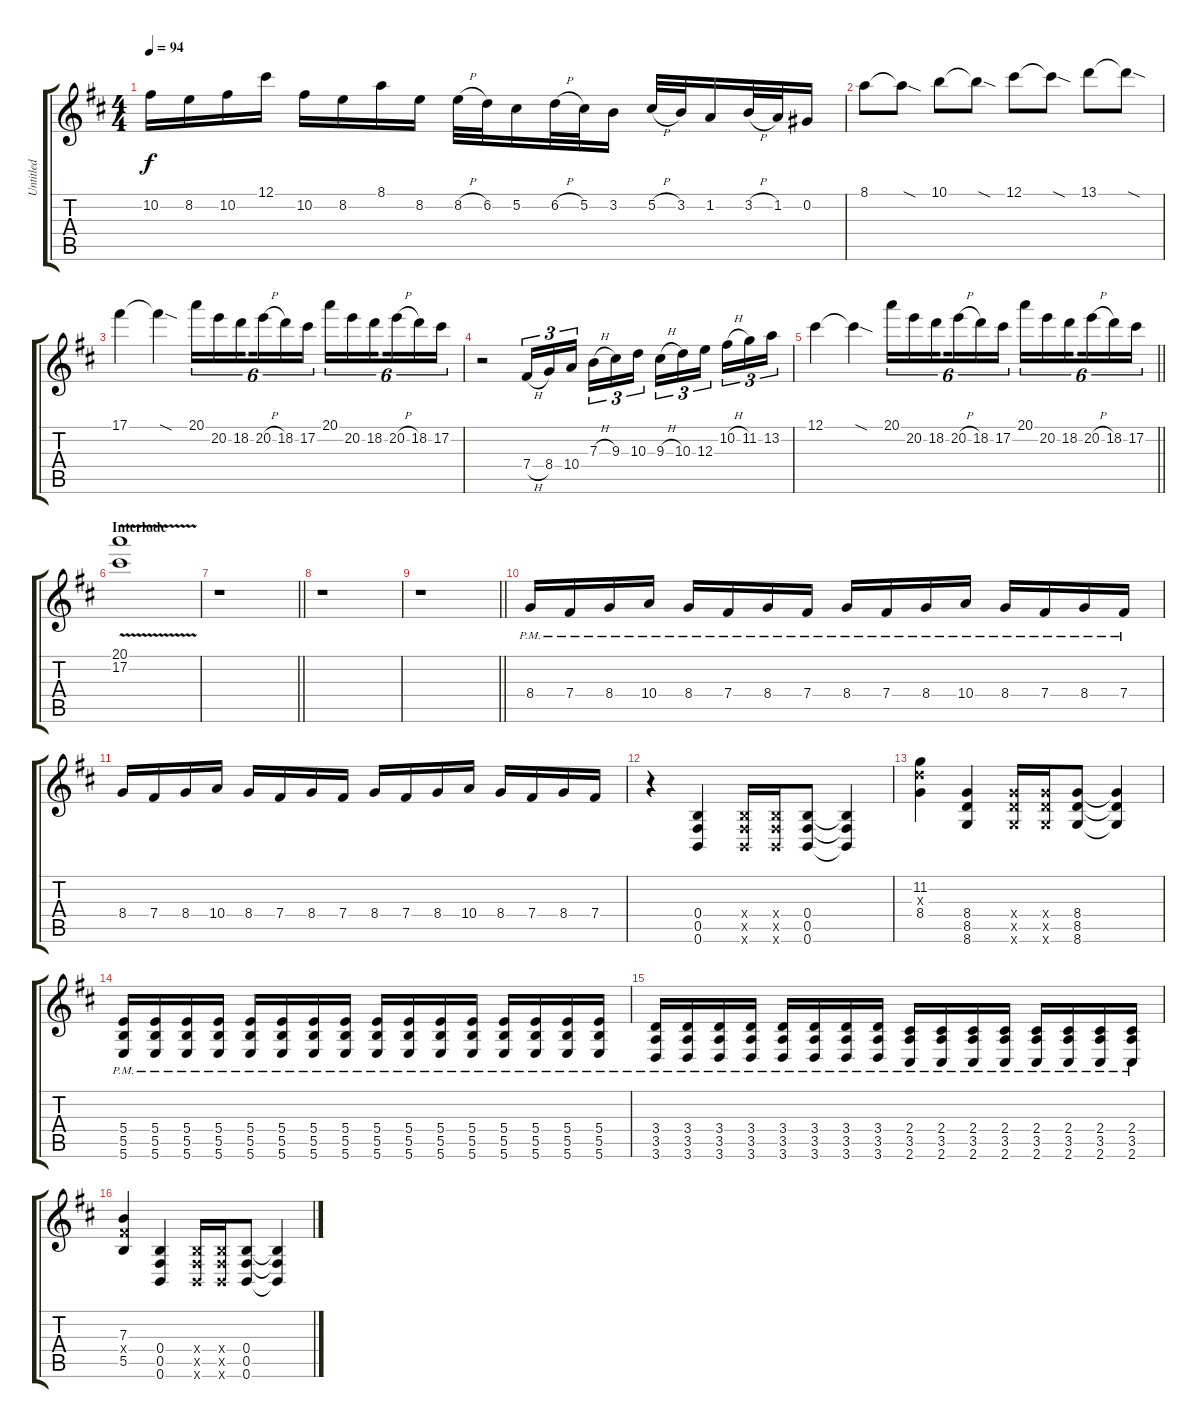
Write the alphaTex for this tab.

\track ("Untitled" "Untitled") {instrument distortionguitar}
\staff {score tabs}
\tuning (Db4 Ab3 E3 B2 Gb2 B1) {hide}
\ts (4 4)
\tempo 94
\clef g2
\ks d
10.2.16{dy f} 8.2.16 10.2.16 12.1.16 10.2.16 8.2.16 8.1.16 8.2.16 8.2{h}.32 6.2.32 5.2.16 6.2{h}.32 5.2.32 3.2.16 5.2{h}.32 3.2.32 1.2.16 3.2{h}.32 1.2.32 0.2.16 |
8.1.8 8.1{sod t}.8 10.1.8 10.1{sod t}.8 12.1.8 12.1{sod t}.8 13.1.8 13.1{sod t}.8 |
17.1.4 17.1{sod t}.4 20.1.16{tu (6 4)} 20.2.16{tu (6 4)} 18.2.16{tu (6 4) beam splitsecondary} 20.2{h}.16{tu (6 4)} 18.2.16{tu (6 4)} 17.2.16{tu (6 4)} 20.1.16{tu (6 4)} 20.2.16{tu (6 4)} 18.2.16{tu (6 4) beam splitsecondary} 20.2{h}.16{tu (6 4)} 18.2.16{tu (6 4)} 17.2.16{tu (6 4)} |
r.2 7.4{h}.16{tu (3 2)} 8.4.16{tu (3 2)} 10.4.16{tu (3 2) beam splitsecondary} 7.3{h}.16{tu (3 2)} 9.3.16{tu (3 2)} 10.3.16{tu (3 2)} 9.3{h}.16{tu (3 2)} 10.3.16{tu (3 2)} 12.3.16{tu (3 2) beam splitsecondary} 10.2{h}.16{tu (3 2)} 11.2.16{tu (3 2)} 13.2.16{tu (3 2)} |
\barLineRight lightlight
12.1.4 12.1{sod t}.4 20.1.16{tu (6 4)} 20.2.16{tu (6 4)} 18.2.16{tu (6 4) beam splitsecondary} 20.2{h}.16{tu (6 4)} 18.2.16{tu (6 4)} 17.2.16{tu (6 4)} 20.1.16{tu (6 4)} 20.2.16{tu (6 4)} 18.2.16{tu (6 4) beam splitsecondary} 20.2{h}.16{tu (6 4)} 18.2.16{tu (6 4)} 17.2.16{tu (6 4)} |
\section ("" "Interlude")
(20.1{v} 17.2{v}).1 |
\barLineRight lightlight
r.1 |
r.1 |
\barLineRight lightlight
r.1 |
8.4{pm}.16 7.4{pm}.16 8.4{pm}.16 10.4{pm}.16 8.4{pm}.16 7.4{pm}.16 8.4{pm}.16 7.4{pm}.16 8.4{pm}.16 7.4{pm}.16 8.4{pm}.16 10.4{pm}.16 8.4{pm}.16 7.4{pm}.16 8.4{pm}.16 7.4{pm}.16 |
8.4.16 7.4.16 8.4.16 10.4.16 8.4.16 7.4.16 8.4.16 7.4.16 8.4.16 7.4.16 8.4.16 10.4.16 8.4.16 7.4.16 8.4.16 7.4.16 |
r.4 (0.4 0.5 0.6).4 (0.4{x} 0.5{x} 0.6{x}).16 (0.4{x} 0.5{x} 0.6{x}).16 (0.4 0.5 0.6).8 (0.4{t} 0.5{t} 0.6{t}).4 |
(11.2 10.3{x} 8.4).4 (8.4 8.5 8.6).4 (8.4{x} 8.5{x} 8.6{x}).16 (8.4{x} 8.5{x} 8.6{x}).16 (8.4 8.5 8.6).8 (8.4{t} 8.5{t} 8.6{t}).4 |
(5.4{pm} 5.5{pm} 5.6{pm}).16 (5.4{pm} 5.5{pm} 5.6{pm}).16 (5.4{pm} 5.5{pm} 5.6{pm}).16 (5.4{pm} 5.5{pm} 5.6{pm}).16 (5.4{pm} 5.5{pm} 5.6{pm}).16 (5.4{pm} 5.5{pm} 5.6{pm}).16 (5.4{pm} 5.5{pm} 5.6{pm}).16 (5.4{pm} 5.5{pm} 5.6{pm}).16 (5.4{pm} 5.5{pm} 5.6{pm}).16 (5.4{pm} 5.5{pm} 5.6{pm}).16 (5.4{pm} 5.5{pm} 5.6{pm}).16 (5.4{pm} 5.5{pm} 5.6{pm}).16 (5.4{pm} 5.5{pm} 5.6{pm}).16 (5.4{pm} 5.5{pm} 5.6{pm}).16 (5.4{pm} 5.5{pm} 5.6{pm}).16 (5.4{pm} 5.5{pm} 5.6{pm}).16 |
(3.4{pm} 3.5{pm} 3.6{pm}).16 (3.4{pm} 3.5{pm} 3.6{pm}).16 (3.4{pm} 3.5{pm} 3.6{pm}).16 (3.4{pm} 3.5{pm} 3.6{pm}).16 (3.4{pm} 3.5{pm} 3.6{pm}).16 (3.4{pm} 3.5{pm} 3.6{pm}).16 (3.4{pm} 3.5{pm} 3.6{pm}).16 (3.4{pm} 3.5{pm} 3.6{pm}).16 (2.4{pm} 3.5{pm} 2.6{pm}).16 (2.4{pm} 3.5{pm} 2.6{pm}).16 (2.4{pm} 3.5{pm} 2.6{pm}).16 (2.4{pm} 3.5{pm} 2.6{pm}).16 (2.4{pm} 3.5{pm} 2.6{pm}).16 (2.4{pm} 3.5{pm} 2.6{pm}).16 (2.4{pm} 3.5{pm} 2.6{pm}).16 (2.4{pm} 3.5{pm} 2.6{pm}).16 |
(7.3 7.4{x} 5.5).4 (0.4 0.5 0.6).4 (0.4{x} 0.5{x} 0.6{x}).16 (0.4{x} 0.5{x} 0.6{x}).16 (0.4 0.5 0.6).8 (0.4{t} 0.5{t} 0.6{t}).4
